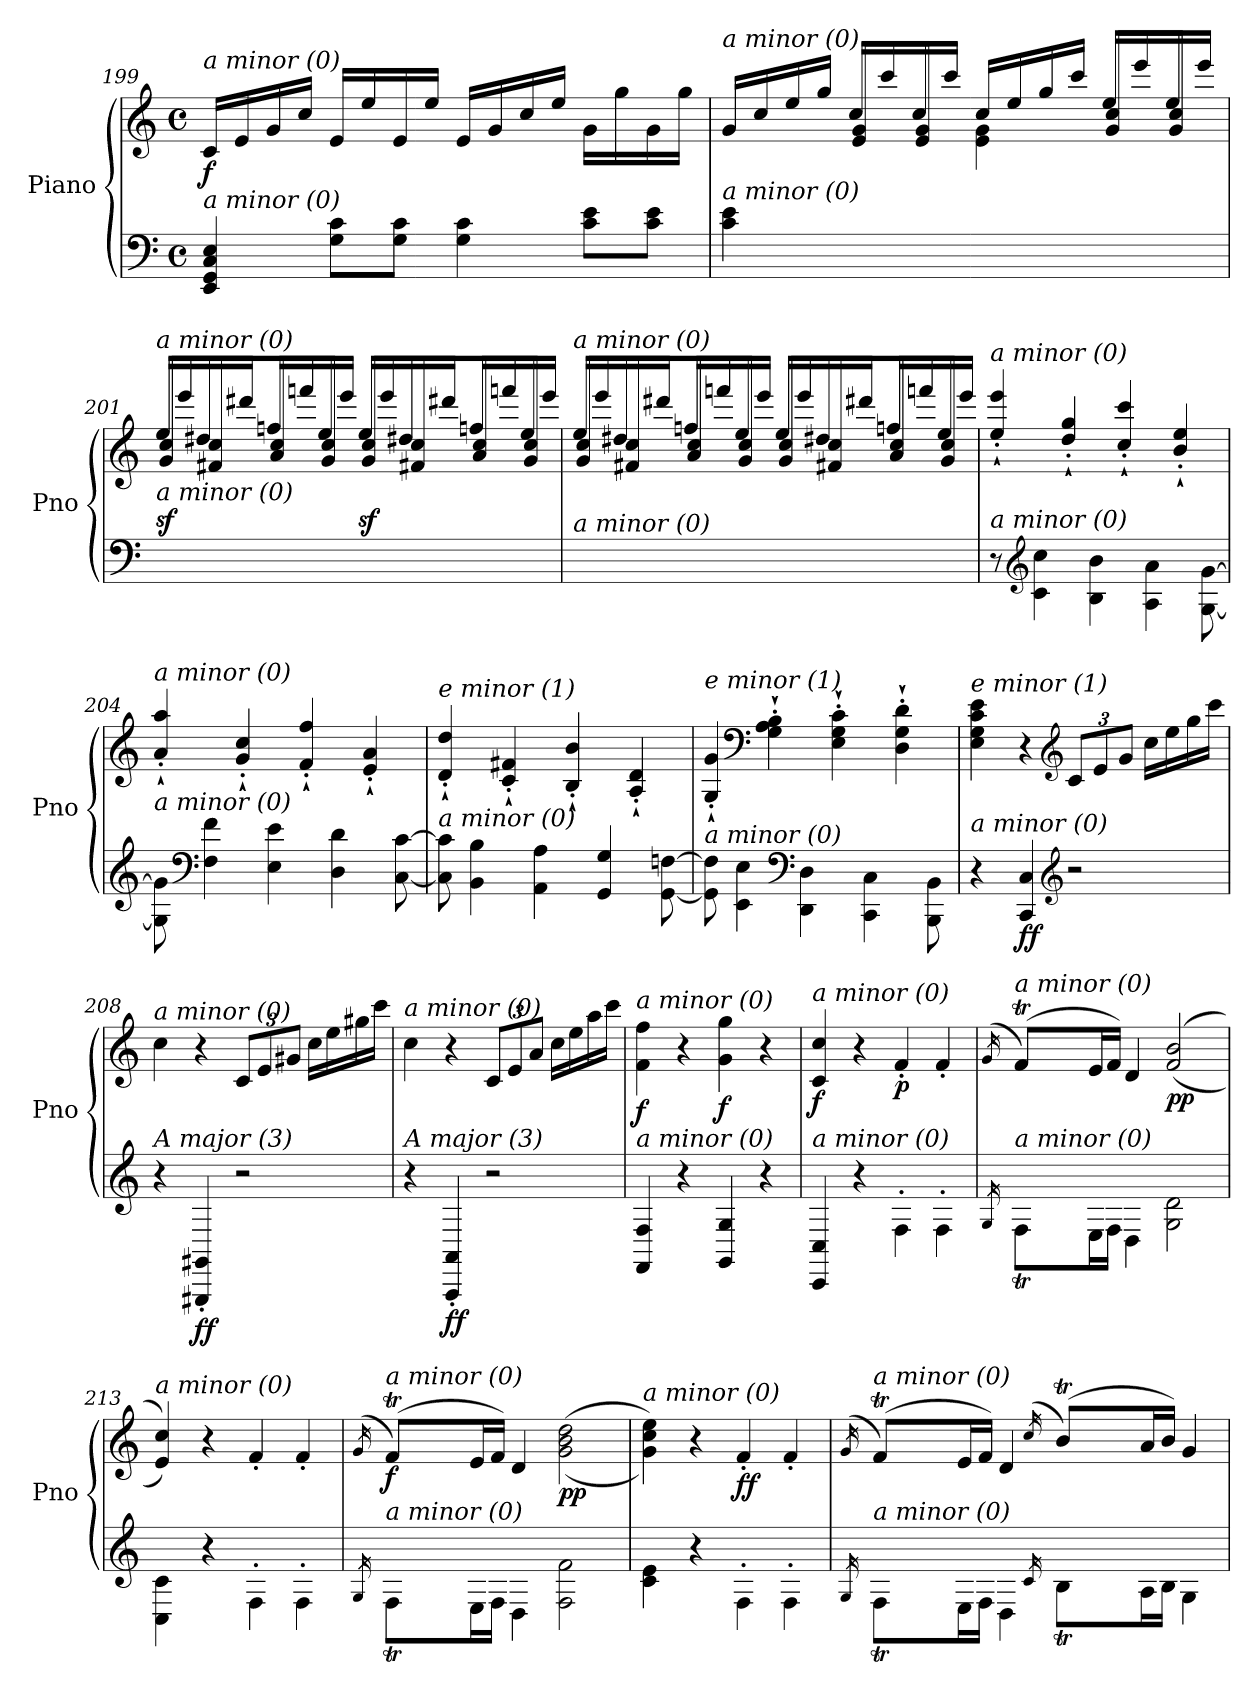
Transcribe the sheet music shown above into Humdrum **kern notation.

**kern	**kern	**dynam
*part1	*part1	*part1
*staff2	*staff1	*staff1/2
*I"Piano	*	*
*I'Pno	*	*
!!LO:PB:g=z
*clefF4	*clefG2	*
*k[]	*k[]	*
*M4/4	*M4/4	*
*met(c)	*met(c)	*
=199	=199	=199
!	!LO:TX:i:t=a minor (0)	!
!LO:TX:i:t=a minor (0)	!	!
!	!	!LO:DY:b
4EE/ 4GG/ 4C/ 4E/	16c/LL	f
.	16e/	.
.	16g/	.
.	16cc/JJ	.
8G\ 8c\L	16e/LL	.
.	16ee/	.
8G\ 8c\J	16e/	.
.	16ee/JJ	.
4G\ 4c\	16e/LL	.
.	16g/	.
.	16cc/	.
.	16ee/JJ	.
8c\ 8e\L	16g\LL	.
.	16gg\	.
8c\ 8e\J	16g\	.
.	16gg\JJ	.
=200	=200	=200
*	*^	*
!	!LO:TX:i:t=a minor (0)	!	!
!LO:TX:i:t=a minor (0)	!	!	!
4c\ 4e\	16g/LL	4ryy	.
.	16cc/	.	.
.	16ee/	.	.
.	16gg/JJ	.	.
2.ryy	16cc/LL	8e/ 8g/L	.
.	16ccc/	.	.
.	16cc/	8e/ 8g/J	.
.	16ccc/JJ	.	.
.	16cc/LL	4e\ 4g\	.
.	16ee/	.	.
.	16gg/	.	.
.	16ccc/JJ	.	.
.	16ee/LL	8g/ 8cc/L	.
.	16eee/	.	.
.	16ee/	8g/ 8cc/J	.
.	16eee/JJ	.	.
!!LO:LB:g=z	!!
=201	=201	=201	=201
!	!LO:TX:i:t=a minor (0)	!	!
!LO:TX:i:t=a minor (0)	!	!	!
!	!	!	!LO:DY:a=2
2ryy	16ee/LL	8g/ 8cc/L	sf
.	16eee/	.	.
.	16dd#X/	8f#X/ 8cc/	.
.	16ddd#X/JJ	.	.
.	16ffn/LL	8a/ 8cc/	.
.	16fffn/	.	.
.	16ee/	8g/ 8cc/J	.
.	16eee/JJ	.	.
!	!	!	!LO:DY:a=2
2ryy	16ee/LL	8g/ 8cc/L	sf
.	16eee/	.	.
.	16dd#X/	8f#X/ 8cc/	.
.	16ddd#X/JJ	.	.
.	16ffn/LL	8a/ 8cc/	.
.	16fffn/	.	.
.	16ee/	8g/ 8cc/J	.
.	16eee/JJ	.	.
=202	=202	=202	=202
!	!LO:TX:i:t=a minor (0)	!	!
!LO:TX:i:t=a minor (0)	!	!	!
1ryy	16ee/LL	8g/ 8cc/L	.
.	16eee/	.	.
.	16dd#X/	8f#X/ 8cc/	.
.	16ddd#X/JJ	.	.
.	16ffn/LL	8a/ 8cc/	.
.	16fffn/	.	.
.	16ee/	8g/ 8cc/J	.
.	16eee/JJ	.	.
.	16ee/LL	8g/ 8cc/L	.
.	16eee/	.	.
.	16dd#X/	8f#X/ 8cc/	.
.	16ddd#X/JJ	.	.
.	16ffn/LL	8a/ 8cc/	.
.	16fffn/	.	.
.	16ee/	8g/ 8cc/J	.
.	16eee/JJ	.	.
*	*v	*v	*
!!LO:LB:g=z
=203	=203	=203
!	!LO:TX:i:t=a minor (0)	!
!LO:TX:i:t=a minor (0)	!	!
8r	4ee/`' 4eee/`'	.
*clefG2	*	*
4c\ 4cc\	.	.
.	4dd/`' 4gg/`'	.
4B\ 4b\	.	.
.	4cc/`' 4ccc/`'	.
4A\ 4a\	.	.
.	4b/`' 4ee/`'	.
[8G\ [8g\	.	.
=204	=204	=204
!	!LO:TX:i:t=a minor (0)	!
!LO:TX:i:t=a minor (0)	!	!
8G\] 8g\]	4a/`' 4aa/`'	.
*clefF4	*	*
4F\ 4f\	.	.
.	4g/`' 4cc/`'	.
4E\ 4e\	.	.
.	4f/`' 4ff/`'	.
4D\ 4d\	.	.
.	4e/`' 4a/`'	.
[8C\ [8c\	.	.
=205	=205	=205
!	!LO:TX:i:t=e minor (1)	!
!LO:TX:i:t=a minor (0)	!	!
8C\] 8c\]	4d/`' 4dd/`'	.
4BB\ 4B\	.	.
.	4c/`' 4f#X/`'	.
4AA\ 4A\	.	.
.	4B/`' 4b/`'	.
4GG/ 4G/	.	.
.	4A/`' 4d/`'	.
[8GG\ [8Fn\	.	.
=206	=206	=206
!	!LO:TX:i:t=e minor (1)	!
!LO:TX:i:t=a minor (0)	!	!
8GG\] 8Fn\]	4G/`' 4g/`'	.
4EE\ 4E\	.	.
*clefF4	*clefF4	*
.	4G\`' 4A\`' 4B\`'	.
4DD\ 4D\	.	.
.	4E\`' 4G\`' 4c\`'	.
4CC\ 4C\	.	.
.	4D\`' 4G\`' 4d\`'	.
8BBB\ 8BB\	.	.
=207	=207	=207
!	!LO:TX:i:t=e minor (1)	!
!LO:TX:i:t=a minor (0)	!	!
4r	4E\ 4G\ 4c\ 4e\	.
!	!	!LO:DY:b=2
4CC/ 4C/	4r	ff
*clefG2	*clefG2	*
*	*Xbrackettup	*
2r	12c/L	.
.	12e/	.
.	12g/J	.
.	16cc\LL	.
.	16ee\	.
.	16gg\	.
.	16ccc\JJ	.
!!LO:LB:g=z
=208	=208	=208
!	!LO:TX:i:t=a minor (0)	!
!LO:TX:i:t=A major (3)	!	!
4r	4cc\	.
!	!	!LO:DY:b=2
4GGG#X/' 4GG#X/'	4r	ff
2r	12c/L	.
.	12e/	.
.	12g#X/J	.
.	16cc\LL	.
.	16ee\	.
.	16gg#X\	.
.	16ccc\JJ	.
=209	=209	=209
!	!LO:TX:i:t=a minor (0)	!
!LO:TX:i:t=A major (3)	!	!
4r	4cc\	.
!	!	!LO:DY:b=2
4AAA/' 4AA/'	4r	ff
2r	12c/L	.
.	12e/	.
.	12a/J	.
.	16cc\LL	.
.	16ee\	.
.	16aa\	.
.	16ccc\JJ	.
=210	=210	=210
!	!LO:TX:i:t=a minor (0)	!
!LO:TX:i:t=a minor (0)	!	!
!	!	!LO:DY:b
4FF/ 4F/	4f\ 4ff\	f
4r	4r	.
!	!	!LO:DY:b
4GG/ 4G/	4g\ 4gg\	f
4r	4r	.
=211	=211	=211
!	!LO:TX:i:t=a minor (0)	!
!LO:TX:i:t=a minor (0)	!	!
!	!	!LO:DY:b
4CC/ 4C/	4c/ 4cc/	f
4r	4r	.
!	!	!LO:DY:b
4F'\	4f'/	p
4F'\	4f'/	.
=212	=212	=212
*^	*	*
.	16qG/	(16qg/	.
*	*^	*^	*
*	*	*	*	*^	*
!	!	!	!LO:TX:i:t=a minor (0)	!	!	!
!LO:TX:i:t=a minor (0)	!	!	!	!	!	!
8ryy	8FT\L	32Gyy	(8fT/L)	32gyy	8ryy	.
.	.	32Fyy	.	32fyy	.	.
.	.	32Gyy	.	32gyy	.	.
.	.	32Fyy	.	32fyy	.	.
2..ryy	16E\L	2..ryy	16e/L	2..ryy	2..ryy	.
.	16F\JJ	.	16f/JJ)	.	.	.
.	4D\	.	4d/	.	.	.
!	!	!	!	!	!	!LO:DY:b
.	2G\ 2d\	.	((2f/ 2b/	.	.	pp
*	*v	*v	*	*	*	*
*	*	*v	*v	*v	*
=213	=213	=213	=213
!	!	!LO:TX:i:t=a minor (0)	!
!LO:TX:i:t=a minor (0)	!	!	!
*v	*v	*	*
4C\ 4c\	4e/ 4cc/))	.
4r	4r	.
!	!	!LO:DY:b
4F'\	4f'/	other-dynamics
4F'\	4f'/	.
!!LO:LB:g=z
=214	=214	=214
*^	*	*
.	16qG/	(16qg/	.
*	*^	*^	*
*	*	*	*	*^	*
!	!	!	!LO:TX:i:t=a minor (0)	!	!	!
!LO:TX:i:t=a minor (0)	!	!	!	!	!	!
!	!	!	!	!	!	!LO:DY:b
8ryy	8FT\L	32Gyy	(8fT/L)	32gyy	8ryy	f
.	.	32Fyy	.	32fyy	.	.
.	.	32Gyy	.	32gyy	.	.
.	.	32Fyy	.	32fyy	.	.
2..ryy	16E\L	2..ryy	16e/L	2..ryy	2..ryy	.
.	16F\JJ	.	16f/JJ)	.	.	.
.	4D\	.	4d/	.	.	.
!	!	!	!	!	!	!LO:DY:b
.	2F\ 2f\	.	(>(2g\ 2b\ 2dd\	.	.	pp
*	*v	*v	*	*	*	*
*	*	*v	*v	*v	*
=215	=215	=215	=215
!	!	!LO:TX:i:t=a minor (0)	!
!LO:TX:i:t=a minor (0)	!	!	!
*v	*v	*	*
4c\ 4e\	4g\ 4cc\ 4ee\))	.
4r	4r	.
!	!	!LO:DY:b
4F'\	4f'/	ff
4F'\	4f'/	.
=216	=216	=216
*^	*	*
.	16qG/	(16qg/	.
*	*^	*^	*
*	*	*	*	*^	*
!	!	!	!LO:TX:i:t=a minor (0)	!	!	!
!LO:TX:i:t=a minor (0)	!	!	!	!	!	!
8ryy	8FT\L	32Gyy	(8fT/L)	32gyy	8ryy	.
.	.	32Fyy	.	32fyy	.	.
.	.	32Gyy	.	32gyy	.	.
.	.	32Fyy	.	32fyy	.	.
4.ryy	16E\L	4.ryy	16e/L	4.ryy	4.ryy	.
.	16F\JJ	.	16f/JJ)	.	.	.
.	4D\	.	4d/	.	.	.
.	16qc/	.	(16qcc/	.	.	.
8ryy	8Bt\L	32cyy	(8bt/L)	32ccyy	8ryy	.
.	.	32Byy	.	32byy	.	.
.	.	32cyy	.	32ccyy	.	.
.	.	32Byy	.	32byy	.	.
4.ryy	16A\L	4.ryy	16a/L	4.ryy	4.ryy	.
.	16B\JJ	.	16b/JJ)	.	.	.
.	4G\	.	4g/	.	.	.
*v	*v	*v	*	*	*	*
*	*v	*v	*v	*
=	=	=
*-	*-	*-
